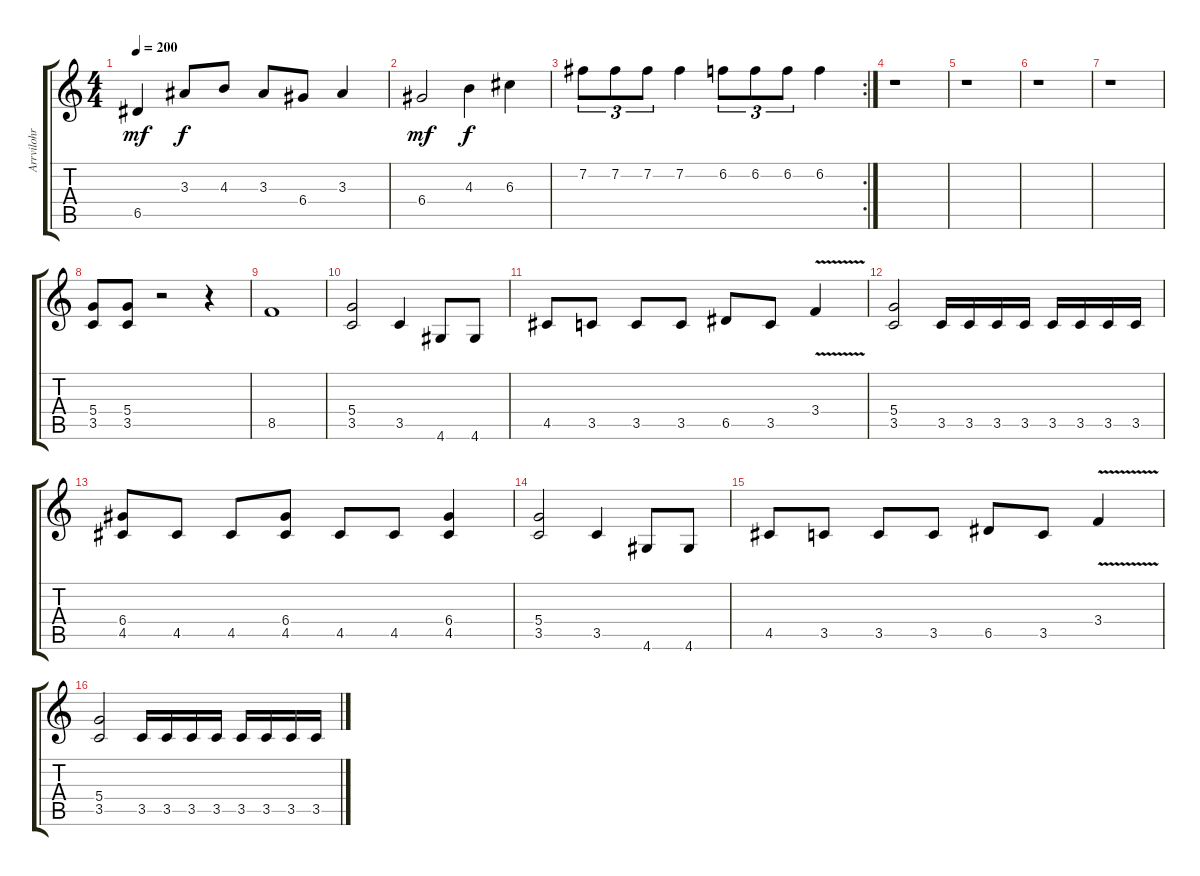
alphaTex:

\track ("Arrvilohr" "Arrvilohr") {instrument overdrivenguitar}
\staff {score tabs}
\tuning (E4 B3 G3 D3 A2 E2) {hide}
\ts (4 4)
\tempo 200
\clef g2
\ks c
6.5.4{dy mf} 3.3.8{dy f} 4.3.8 3.3.8 6.4.8 3.3.4 |
6.4.2{dy mf} 4.3.4{dy f} 6.3.4 |
\rc 2
7.2.8{tu (3 2)} 7.2.8{tu (3 2)} 7.2.8{tu (3 2)} 7.2.4 6.2.8{tu (3 2)} 6.2.8{tu (3 2)} 6.2.8{tu (3 2)} 6.2.4 |
r.1{volume 14} |
r.1 |
r.1 |
r.1 |
(5.4 3.5).8 (5.4 3.5).8 r.2 r.4 |
8.5.1 |
(5.4 3.5).2 3.5.4 4.6.8 4.6.8 |
4.5.8 3.5.8 3.5.8 3.5.8 6.5.8 3.5.8 3.4{v}.4 |
(5.4 3.5).2 3.5.16 3.5.16 3.5.16 3.5.16 3.5.16 3.5.16 3.5.16 3.5.16 |
(6.4 4.5).8 4.5.8 4.5.8 (6.4 4.5).8 4.5.8 4.5.8 (6.4 4.5).4 |
(5.4 3.5).2 3.5.4 4.6.8 4.6.8 |
4.5.8 3.5.8 3.5.8 3.5.8 6.5.8 3.5.8 3.4{v}.4 |
(5.4 3.5).2 3.5.16 3.5.16 3.5.16 3.5.16 3.5.16 3.5.16 3.5.16 3.5.16
